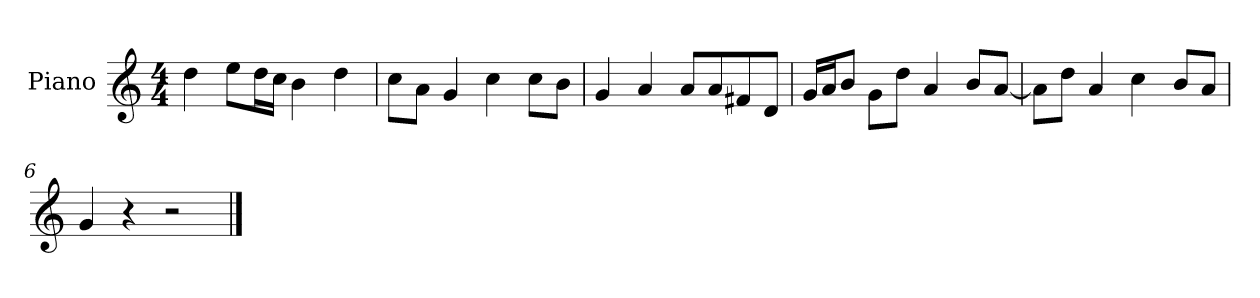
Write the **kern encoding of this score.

**kern
*part1
*staff1
*I"Piano
*I'P-no
*clefG2
*k[]
*M4/4
*MM90
=1
4dd\
8ee\L
16dd\L
16cc\JJ
4b\
4dd\
=2
8cc\L
8a\J
4g/
4cc\
8cc\L
8b\J
=3
4g/
4a/
8a/L
8a/
8f#X/
8d/J
=4
16g/LL
16a/J
8b/J
8g\L
8dd\J
4a/
8b/L
[8a/J
=5
8a\L]
8dd\J
4a/
4cc\
8b/L
8a/J
=6
4g/
4r
2r
==
*-
